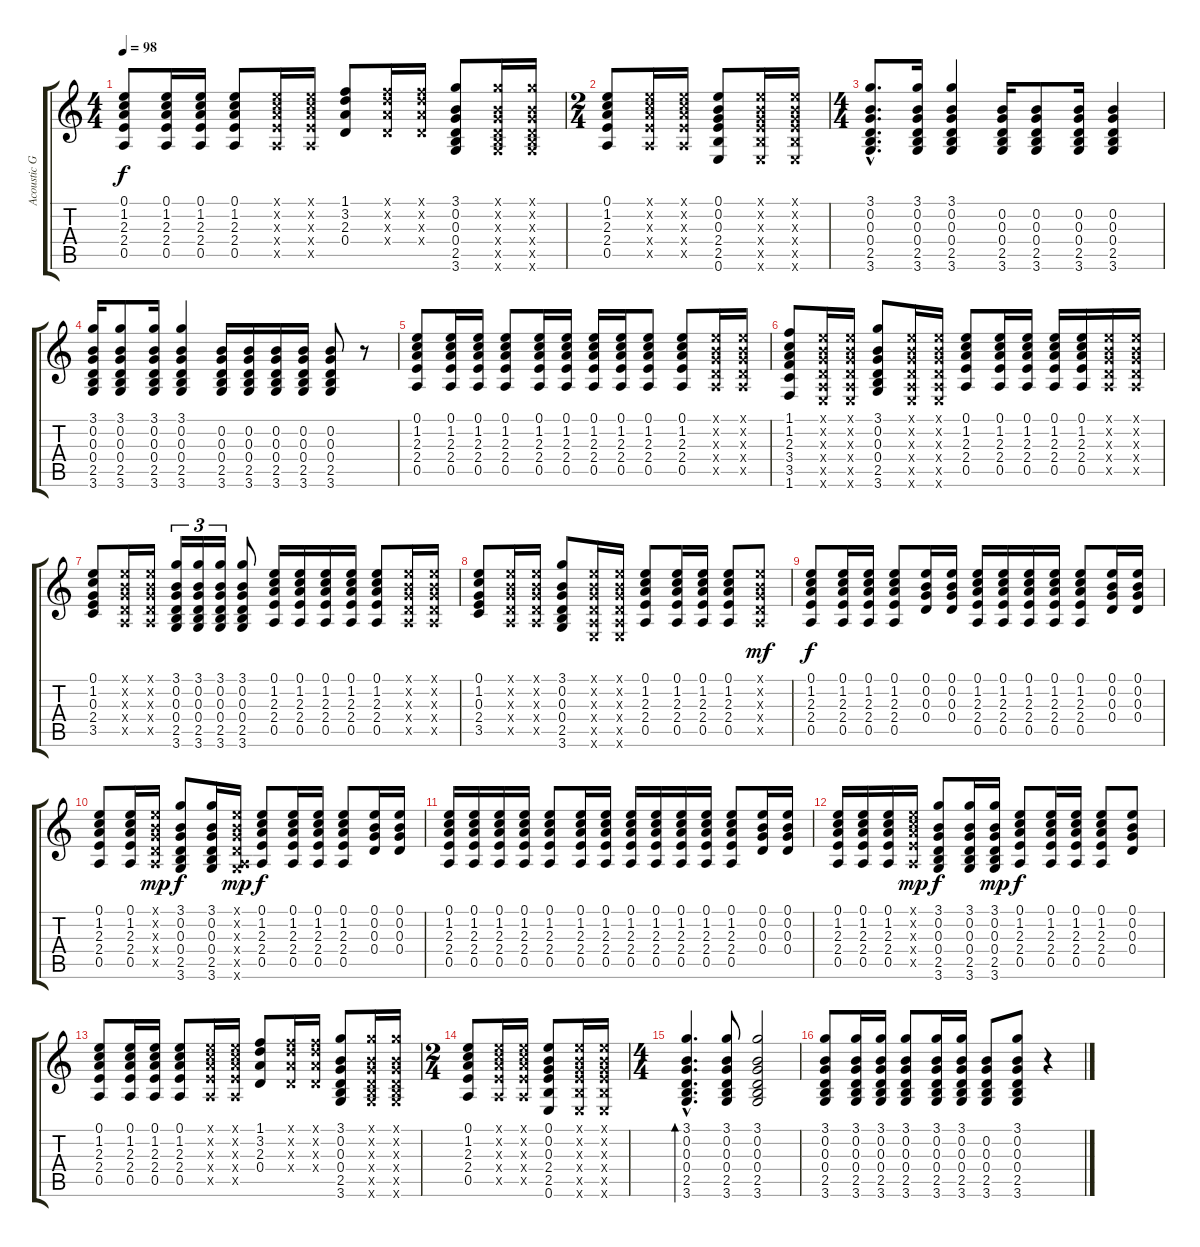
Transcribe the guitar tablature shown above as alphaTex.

\track ("Acoustic Guitar II" "Acoustic G") {instrument acousticguitarnylon}
\staff {score tabs}
\tuning (E4 B3 G3 D3 A2 E2) {hide}
\ts (4 4)
\tempo 98
\clef g2
\ks c
(0.1 1.2 2.3 2.4 0.5).8{dy f} (0.1 1.2 2.3 2.4 0.5).16 (0.1 1.2 2.3 2.4 0.5).16 (0.1 1.2 2.3 2.4 0.5).8 (0.1{x} 1.2{x} 2.3{x} 2.4{x} 0.5{x}).16 (0.1{x} 1.2{x} 2.3{x} 2.4{x} 0.5{x}).16 (1.1 3.2 2.3 0.4).8 (1.1{x} 3.2{x} 2.3{x} 0.4{x}).16 (1.1{x} 3.2{x} 2.3{x} 0.4{x}).16 (3.1 0.2 0.3 0.4 2.5 3.6).8 (3.1{x} 0.2{x} 0.3{x} 0.4{x} 2.5{x} 3.6{x}).16 (3.1{x} 0.2{x} 0.3{x} 0.4{x} 2.5{x} 3.6{x}).16 |
\ts (2 4)
(0.1 1.2 2.3 2.4 0.5).8 (0.1{x} 1.2{x} 2.3{x} 2.4{x} 0.5{x}).16 (0.1{x} 1.2{x} 2.3{x} 2.4{x} 0.5{x}).16 (0.1 0.2 0.3 2.4 2.5 0.6).8 (0.1{x} 0.2{x} 0.3{x} 2.4{x} 2.5{x} 0.6{x}).16 (0.1{x} 0.2{x} 0.3{x} 2.4{x} 2.5{x} 0.6{x}).16 |
\ts (4 4)
(3.1{hac} 0.2{hac} 0.3{hac} 0.4{hac} 2.5{hac} 3.6{hac}).8{d} (3.1 0.2 0.3 0.4 2.5 3.6).16 (3.1 0.2 0.3 0.4 2.5 3.6).4 (0.2 0.3 0.4 2.5 3.6).16 (0.2 0.3 0.4 2.5 3.6).8 (0.2 0.3 0.4 2.5 3.6).16 (0.2 0.3 0.4 2.5 3.6).4 |
(3.1 0.2 0.3 0.4 2.5 3.6).16 (3.1 0.2 0.3 0.4 2.5 3.6).8 (3.1 0.2 0.3 0.4 2.5 3.6).16 (3.1 0.2 0.3 0.4 2.5 3.6).4 (0.2 0.3 0.4 2.5 3.6).16 (0.2 0.3 0.4 2.5 3.6).16 (0.2 0.3 0.4 2.5 3.6).16 (0.2 0.3 0.4 2.5 3.6).16 (0.2 0.3 0.4 2.5 3.6).8 r.8 |
(0.1 1.2 2.3 2.4 0.5).8 (0.1 1.2 2.3 2.4 0.5).16 (0.1 1.2 2.3 2.4 0.5).16 (0.1 1.2 2.3 2.4 0.5).8 (0.1 1.2 2.3 2.4 0.5).16 (0.1 1.2 2.3 2.4 0.5).16 (0.1 1.2 2.3 2.4 0.5).16 (0.1 1.2 2.3 2.4 0.5).16 (0.1 1.2 2.3 2.4 0.5).8 (0.1 1.2 2.3 2.4 0.5).8 (0.1{x} 0.2{x} 0.3{x} 0.4{x} 0.5{x}).16 (0.1{x} 0.2{x} 0.3{x} 0.4{x} 0.5{x}).16 |
(1.1 1.2 2.3 3.4 3.5 1.6).8 (0.1{x} 0.2{x} 0.3{x} 0.4{x} 0.5{x} 0.6{x}).16 (0.1{x} 0.2{x} 0.3{x} 0.4{x} 0.5{x} 0.6{x}).16 (3.1 0.2 0.3 0.4 2.5 3.6).8 (0.1{x} 0.2{x} 0.3{x} 0.4{x} 0.5{x} 0.6{x}).16 (0.1{x} 0.2{x} 0.3{x} 0.4{x} 0.5{x} 0.6{x}).16 (0.1 1.2 2.3 2.4 0.5).8 (0.1 1.2 2.3 2.4 0.5).16 (0.1 1.2 2.3 2.4 0.5).16 (0.1 1.2 2.3 2.4 0.5).16 (0.1 1.2 2.3 2.4 0.5).16 (0.1{x} 0.2{x} 0.3{x} 0.4{x} 0.5{x}).16 (0.1{x} 0.2{x} 0.3{x} 0.4{x} 0.5{x}).16 |
(0.1 1.2 0.3 2.4 3.5).8 (0.1{x} 0.2{x} 0.3{x} 0.4{x} 0.5{x}).16 (0.1{x} 0.2{x} 0.3{x} 0.4{x} 0.5{x}).16 (3.1 0.2 0.3 0.4 2.5 3.6).16{tu (3 2)} (3.1 0.2 0.3 0.4 2.5 3.6).16{tu (3 2)} (3.1 0.2 0.3 0.4 2.5 3.6).16{tu (3 2)} (3.1 0.2 0.3 0.4 2.5 3.6).8 (0.1 1.2 2.3 2.4 0.5).16 (0.1 1.2 2.3 2.4 0.5).16 (0.1 1.2 2.3 2.4 0.5).16 (0.1 1.2 2.3 2.4 0.5).16 (0.1 1.2 2.3 2.4 0.5).8 (0.1{x} 0.2{x} 0.3{x} 0.4{x} 0.5{x}).16 (0.1{x} 0.2{x} 0.3{x} 0.4{x} 0.5{x}).16 |
(0.1 1.2 0.3 2.4 3.5).8 (0.1{x} 0.2{x} 0.3{x} 0.4{x} 0.5{x}).16 (0.1{x} 0.2{x} 0.3{x} 0.4{x} 0.5{x}).16 (3.1 0.2 0.3 0.4 2.5 3.6).8 (0.1{x} 0.2{x} 0.3{x} 0.4{x} 0.5{x} 0.6{x}).16 (0.1{x} 0.2{x} 0.3{x} 0.4{x} 0.5{x} 0.6{x}).16 (0.1 1.2 2.3 2.4 0.5).8 (0.1 1.2 2.3 2.4 0.5).16 (0.1 1.2 2.3 2.4 0.5).16 (0.1 1.2 2.3 2.4 0.5).8 (0.1{x} 0.2{x} 0.3{x} 0.4{x} 0.5{x}).8{dy mf} |
(0.1 1.2 2.3 2.4 0.5).8{dy f} (0.1 1.2 2.3 2.4 0.5).16 (0.1 1.2 2.3 2.4 0.5).16 (0.1 1.2 2.3 2.4 0.5).8 (0.1 0.2 0.3 0.4).16 (0.1 0.2 0.3 0.4).16 (0.1 1.2 2.3 2.4 0.5).16 (0.1 1.2 2.3 2.4 0.5).16 (0.1 1.2 2.3 2.4 0.5).16 (0.1 1.2 2.3 2.4 0.5).16 (0.1 1.2 2.3 2.4 0.5).8 (0.1 0.2 0.3 0.4).16 (0.1 0.2 0.3 0.4).16 |
(0.1 1.2 2.3 2.4 0.5).8 (0.1 1.2 2.3 2.4 0.5).16 (0.1{x} 0.2{x} 0.3{x} 0.4{x} 0.5{x}).16{dy mp} (3.1 0.2 0.3 0.4 2.5 3.6).8{dy f} (3.1 0.2 0.3 0.4 2.5 3.6).16 (0.1{x} 0.2{x} 0.3{x} 0.4{x} 0.5{x} 3.6{x}).16{dy mp} (0.1 1.2 2.3 2.4 0.5).8{dy f} (0.1 1.2 2.3 2.4 0.5).16 (0.1 1.2 2.3 2.4 0.5).16 (0.1 1.2 2.3 2.4 0.5).8 (0.1 0.2 0.3 0.4).16 (0.1 0.2 0.3 0.4).16 |
(0.1 1.2 2.3 2.4 0.5).16 (0.1 1.2 2.3 2.4 0.5).16 (0.1 1.2 2.3 2.4 0.5).16 (0.1 1.2 2.3 2.4 0.5).16 (0.1 1.2 2.3 2.4 0.5).8 (0.1 1.2 2.3 2.4 0.5).16 (0.1 1.2 2.3 2.4 0.5).16 (0.1 1.2 2.3 2.4 0.5).16 (0.1 1.2 2.3 2.4 0.5).16 (0.1 1.2 2.3 2.4 0.5).16 (0.1 1.2 2.3 2.4 0.5).16 (0.1 1.2 2.3 2.4 0.5).8 (0.1 0.2 0.3 0.4).16 (0.1 0.2 0.3 0.4).16 |
(0.1 1.2 2.3 2.4 0.5).16 (0.1 1.2 2.3 2.4 0.5).16 (0.1 1.2 2.3 2.4 0.5).16 (0.1{x} 1.2{x} 2.3{x} 2.4{x} 0.5{x}).16{dy mp} (3.1 0.2 0.3 0.4 2.5 3.6).8{dy f} (3.1 0.2 0.3 0.4 2.5 3.6).16 (3.1 0.2 0.3 0.4 2.5 3.6).16{dy mp} (0.1 1.2 2.3 2.4 0.5).8{dy f} (0.1 1.2 2.3 2.4 0.5).16 (0.1 1.2 2.3 2.4 0.5).16 (0.1 1.2 2.3 2.4 0.5).8 (0.1 0.2 0.3 0.4).8 |
(0.1 1.2 2.3 2.4 0.5).8 (0.1 1.2 2.3 2.4 0.5).16 (0.1 1.2 2.3 2.4 0.5).16 (0.1 1.2 2.3 2.4 0.5).8 (0.1{x} 1.2{x} 2.3{x} 2.4{x} 0.5{x}).16 (0.1{x} 1.2{x} 2.3{x} 2.4{x} 0.5{x}).16 (1.1 3.2 2.3 0.4).8 (1.1{x} 3.2{x} 2.3{x} 0.4{x}).16 (1.1{x} 3.2{x} 2.3{x} 0.4{x}).16 (3.1 0.2 0.3 0.4 2.5 3.6).8 (3.1{x} 0.2{x} 0.3{x} 0.4{x} 2.5{x} 3.6{x}).16 (3.1{x} 0.2{x} 0.3{x} 0.4{x} 2.5{x} 3.6{x}).16 |
\ts (2 4)
(0.1 1.2 2.3 2.4 0.5).8 (0.1{x} 1.2{x} 2.3{x} 2.4{x} 0.5{x}).16 (0.1{x} 1.2{x} 2.3{x} 2.4{x} 0.5{x}).16 (0.1 0.2 0.3 2.4 2.5 0.6).8 (0.1{x} 0.2{x} 0.3{x} 2.4{x} 2.5{x} 0.6{x}).16 (0.1{x} 0.2{x} 0.3{x} 2.4{x} 2.5{x} 0.6{x}).16 |
\ts (4 4)
(3.1{hac} 0.2{hac} 0.3{hac} 0.4{hac} 2.5{hac} 3.6{hac}).4{d bd 480} (3.1 0.2 0.3 0.4 2.5 3.6).8 (3.1 0.2 0.3 0.4 2.5 3.6).2 |
(3.1 0.2 0.3 0.4 2.5 3.6).8 (3.1 0.2 0.3 0.4 2.5 3.6).16 (3.1 0.2 0.3 0.4 2.5 3.6).16 (3.1 0.2 0.3 0.4 2.5 3.6).8 (3.1 0.2 0.3 0.4 2.5 3.6).16 (3.1 0.2 0.3 0.4 2.5 3.6).16 (0.2 0.3 0.4 2.5 3.6).8 (3.1 0.2 0.3 0.4 2.5 3.6).8 r.4
